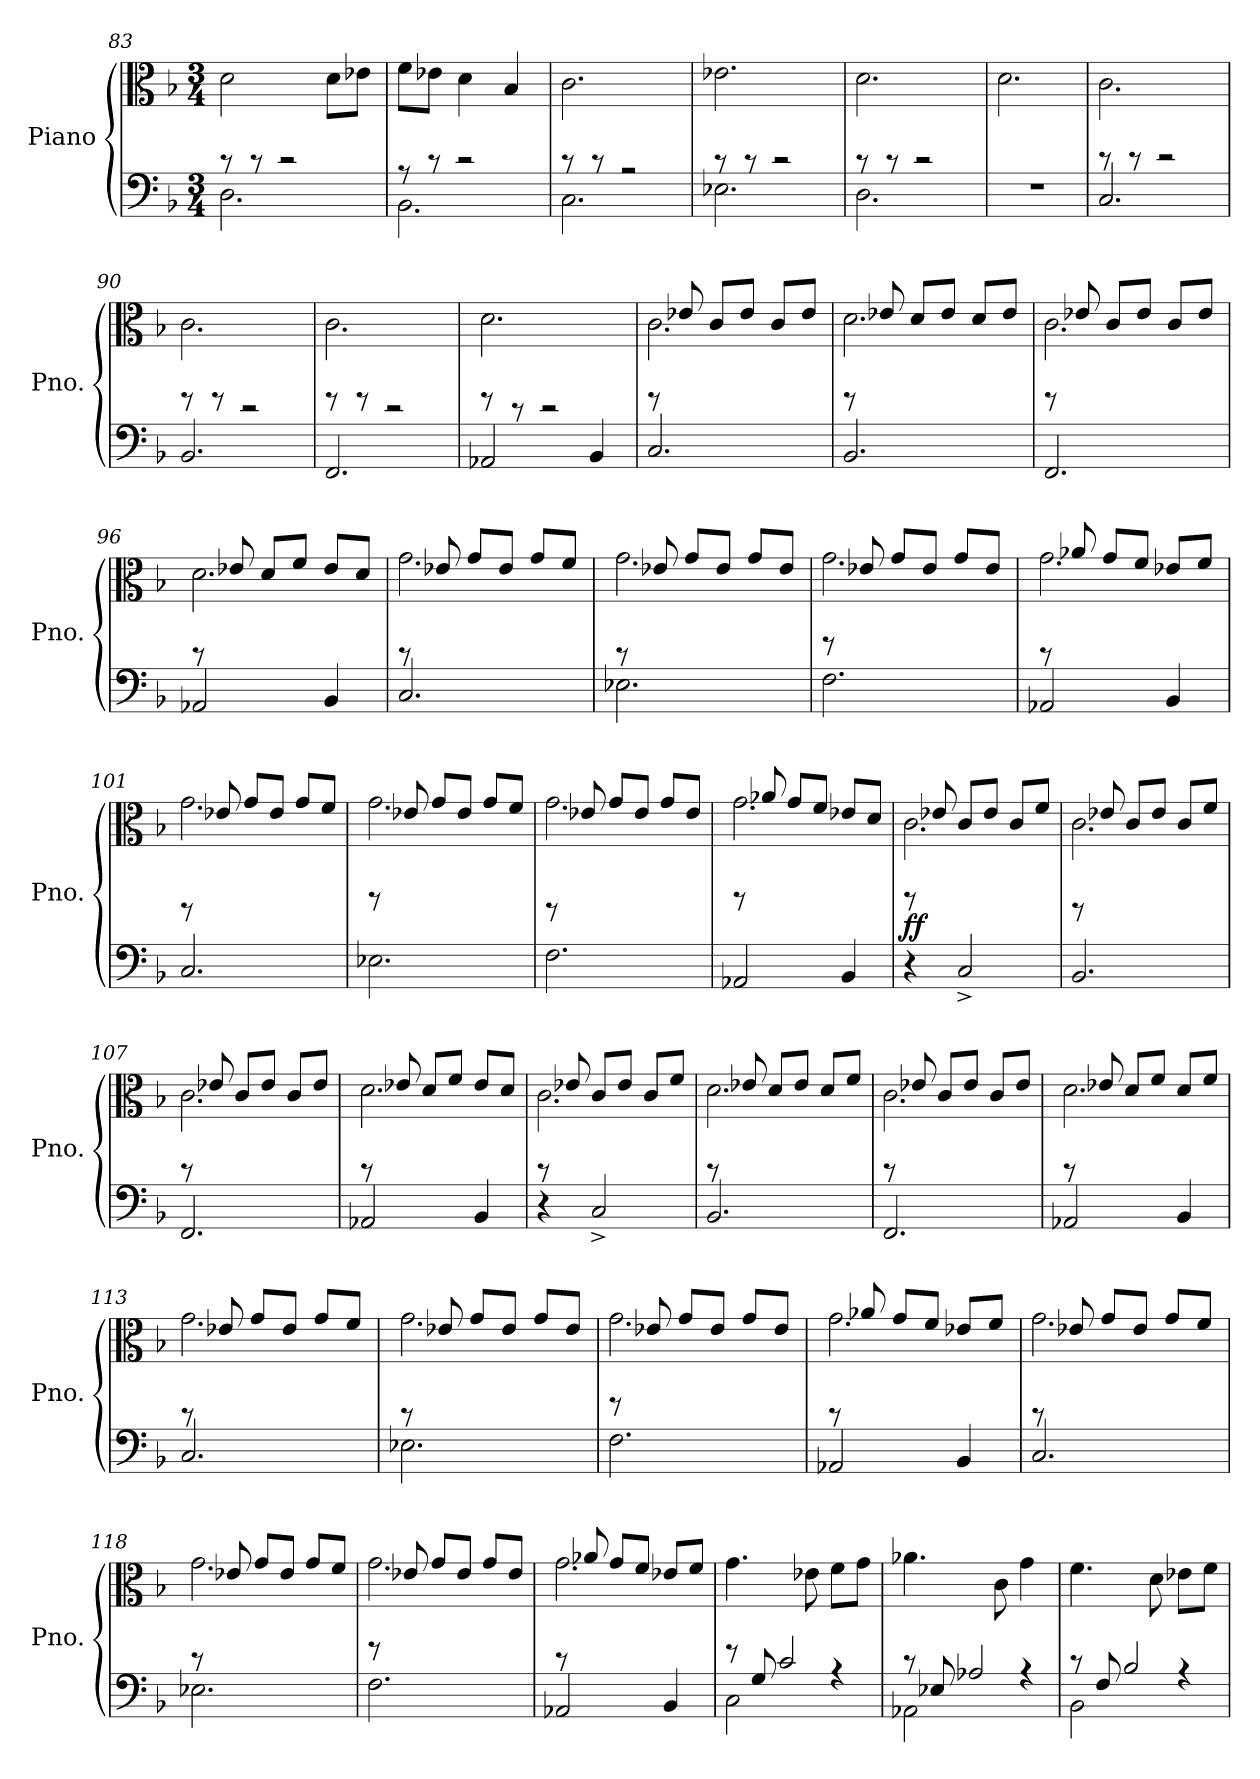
**kern	**kern	**dynam
*part1	*part1	*part1
*staff2	*staff1	*staff1/2
*I"Piano	*	*
*I'Pno.	*	*
*clefF4	*clefC3	*
*k[b-]	*k[b-]	*
*M3/4	*M3/4	*
=83	=83	=83
*^	*	*
8rc	2.D\	2d\	.
8rc	.	.	.
2rc	.	.	.
.	.	8d\L	.
.	.	8e-X\J	.
=84	=84	=84	=84
8rA	2.BB-\	8f\L	.
8rc	.	8e-X\J	.
2rc	.	4d\	.
.	.	4B-/	.
=85	=85	=85	=85
8rc	2.C\	2.c\	.
8rc	.	.	.
2rA	.	.	.
!!LO:LB:g=z
=86	=86	=86	=86
8rc	2.E-X\	2.e-X\	.
8rc	.	.	.
2rc	.	.	.
=87	=87	=87	=87
8rc	2.D\	2.d\	.
8rc	.	.	.
2rc	.	.	.
*v	*v	*	*
=88	=88	=88
2.r	2.d\	.
=89	=89	=89
*	*^	*
2.C/	8rCC	2.c\	.
.	8rCC	.	.
.	2rCC	.	.
=90	=90	=90	=90
2.BB-/	8rCC	2.c\	.
.	8rCC	.	.
.	2rAAA	.	.
=91	=91	=91	=91
2.FF/	8rCC	2.c\	.
.	8rCC	.	.
.	2rAAA	.	.
=92	=92	=92	=92
2AA-X/	8rCC	2.d\	.
.	8rAAA	.	.
.	2rAAA	.	.
4BB-/	.	.	.
=93	=93	=93	=93
2.C/	8rCC	2.c\	.
.	8e-X/	.	.
.	8c/L	.	.
.	8e-/J	.	.
.	8c/L	.	.
.	8e-/J	.	.
!!LO:PB:g=z	!!
=94	=94	=94	=94
2.BB-/	8rCC	2.d\	.
.	8e-X/	.	.
.	8d/L	.	.
.	8e-/J	.	.
.	8d/L	.	.
.	8e-/J	.	.
=95	=95	=95	=95
2.FF/	8rCC	2.c\	.
.	8e-X/	.	.
.	8c/L	.	.
.	8e-/J	.	.
.	8c/L	.	.
.	8e-/J	.	.
=96	=96	=96	=96
2AA-X/	8rCC	2.d\	.
.	8e-X/	.	.
.	8d/L	.	.
.	8f/J	.	.
4BB-/	8e-/L	.	.
.	8d/J	.	.
=97	=97	=97	=97
2.C/	8rCC	2.g\	.
.	8e-X/	.	.
.	8g/L	.	.
.	8e-/J	.	.
.	8g/L	.	.
.	8f/J	.	.
=98	=98	=98	=98
2.E-X\	8rCC	2.g\	.
.	8e-X/	.	.
.	8g/L	.	.
.	8e-/J	.	.
.	8g/L	.	.
.	8e-/J	.	.
!!LO:LB:g=z	!!
=99	=99	=99	=99
2.F\	8rEE	2.g\	.
.	8e-X/	.	.
.	8g/L	.	.
.	8e-/J	.	.
.	8g/L	.	.
.	8e-/J	.	.
=100	=100	=100	=100
2AA-X/	8rCC	2.g\	.
.	8a-X/	.	.
.	8g/L	.	.
.	8f/J	.	.
4BB-/	8e-X/L	.	.
.	8f/J	.	.
=101	=101	=101	=101
2.C/	8rAAA	2.g\	.
.	8e-X/	.	.
.	8g/L	.	.
.	8e-/J	.	.
.	8g/L	.	.
.	8f/J	.	.
=102	=102	=102	=102
2.E-X\	8rCC	2.g\	.
.	8e-X/	.	.
.	8g/L	.	.
.	8e-/J	.	.
.	8g/L	.	.
.	8f/J	.	.
=103	=103	=103	=103
2.F\	8rAAA	2.g\	.
.	8e-X/	.	.
.	8g/L	.	.
.	8e-/J	.	.
.	8g/L	.	.
.	8e-/J	.	.
!!LO:LB:g=z	!!
=104	=104	=104	=104
2AA-X/	8rCC	2.g\	.
.	8a-X/	.	.
.	8g/L	.	.
.	8f/J	.	.
4BB-/	8e-X/L	.	.
.	8d/J	.	.
=105	=105	=105	=105
!	!	!	!LO:DY:a=2
4r	8rCC	2.c\	ff
.	8e-X/	.	.
2C^/	8c/L	.	.
.	8e-/J	.	.
.	8c/L	.	.
.	8f/J	.	.
=106	=106	=106	=106
2.BB-/	8rAAA	2.c\	.
.	8e-X/	.	.
.	8c/L	.	.
.	8e-/J	.	.
.	8c/L	.	.
.	8f/J	.	.
=107	=107	=107	=107
2.FF/	8rCC	2.c\	.
.	8e-X/	.	.
.	8c/L	.	.
.	8e-/J	.	.
.	8c/L	.	.
.	8e-/J	.	.
=108	=108	=108	=108
2AA-X/	8rCC	2.d\	.
.	8e-X/	.	.
.	8d/L	.	.
.	8f/J	.	.
4BB-/	8e-/L	.	.
.	8d/J	.	.
!!LO:LB:g=z	!!
=109	=109	=109	=109
4r	8rCC	2.c\	.
.	8e-X/	.	.
2C^/	8c/L	.	.
.	8e-/J	.	.
.	8c/L	.	.
.	8f/J	.	.
=110	=110	=110	=110
2.BB-/	8rCC	2.d\	.
.	8e-X/	.	.
.	8d/L	.	.
.	8e-/J	.	.
.	8d/L	.	.
.	8f/J	.	.
=111	=111	=111	=111
2.FF/	8rCC	2.c\	.
.	8e-X/	.	.
.	8c/L	.	.
.	8e-/J	.	.
.	8c/L	.	.
.	8e-/J	.	.
=112	=112	=112	=112
2AA-X/	8rCC	2.d\	.
.	8e-X/	.	.
.	8d/L	.	.
.	8f/J	.	.
4BB-/	8d/L	.	.
.	8f/J	.	.
=113	=113	=113	=113
2.C/	8rCC	2.g\	.
.	8e-X/	.	.
.	8g/L	.	.
.	8e-/J	.	.
.	8g/L	.	.
.	8f/J	.	.
!!LO:LB:g=z	!!
=114	=114	=114	=114
2.E-X\	8rCC	2.g\	.
.	8e-X/	.	.
.	8g/L	.	.
.	8e-/J	.	.
.	8g/L	.	.
.	8e-/J	.	.
=115	=115	=115	=115
2.F\	8rEE	2.g\	.
.	8e-X/	.	.
.	8g/L	.	.
.	8e-/J	.	.
.	8g/L	.	.
.	8e-/J	.	.
=116	=116	=116	=116
2AA-X/	8rCC	2.g\	.
.	8a-X/	.	.
.	8g/L	.	.
.	8f/J	.	.
4BB-/	8e-X/L	.	.
.	8f/J	.	.
=117	=117	=117	=117
2.C/	8rCC	2.g\	.
.	8e-X/	.	.
.	8g/L	.	.
.	8e-/J	.	.
.	8g/L	.	.
.	8f/J	.	.
=118	=118	=118	=118
2.E-X\	8rCC	2.g\	.
.	8e-X/	.	.
.	8g/L	.	.
.	8e-/J	.	.
.	8g/L	.	.
.	8f/J	.	.
!!LO:LB:g=z	!!
=119	=119	=119	=119
2.F\	8rEE	2.g\	.
.	8e-X/	.	.
.	8g/L	.	.
.	8e-/J	.	.
.	8g/L	.	.
.	8e-/J	.	.
=120	=120	=120	=120
2AA-X/	8rCC	2.g\	.
.	8a-X/	.	.
.	8g/L	.	.
.	8f/J	.	.
4BB-/	8e-X/L	.	.
.	8f/J	.	.
*	*v	*v	*
=121	=121	=121
*^	*	*
8re	2C\	4.g\	.
8G/	.	.	.
2c/	.	.	.
.	.	8e-X\	.
.	4rA	8f\L	.
.	.	8g\J	.
=122	=122	=122	=122
8rc	2AA-X\	4.a-X\	.
8E-X/	.	.	.
2A-X/	.	.	.
.	.	8c\	.
.	4rA	4g\	.
=123	=123	=123	=123
8rc	2BB-\	4.f\	.
8F/	.	.	.
2B-/	.	.	.
.	.	8d\	.
.	4rA	8e-X\L	.
.	.	8f\J	.
*v	*v	*	*
=	=	=
*-	*-	*-
